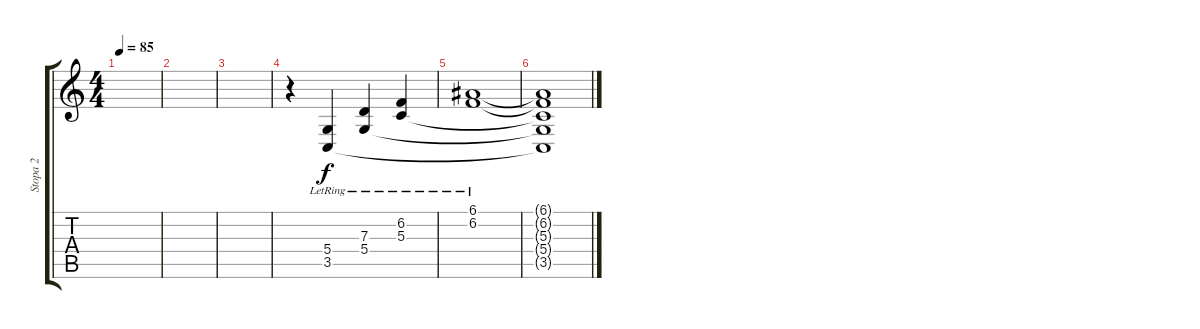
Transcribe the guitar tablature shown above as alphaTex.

\track ("Stopa 2" "Stopa 2") {instrument synthstrings1}
\staff {score tabs}
\tuning (E4 B3 G3 D3 A2 E2) {hide}
\ts (4 4)
\tempo 85
\clef g2
\ks c
|
|
|
r.4 (5.4{lr} 3.5{lr}).4 (7.3{lr} 5.4{lr}).4 (6.2{lr} 5.3{lr}).4 |
(6.1{lr} 6.2{lr}).1 |
(6.1{t} 6.2{t} 5.3{t} 5.4{t} 3.5{t}).1
